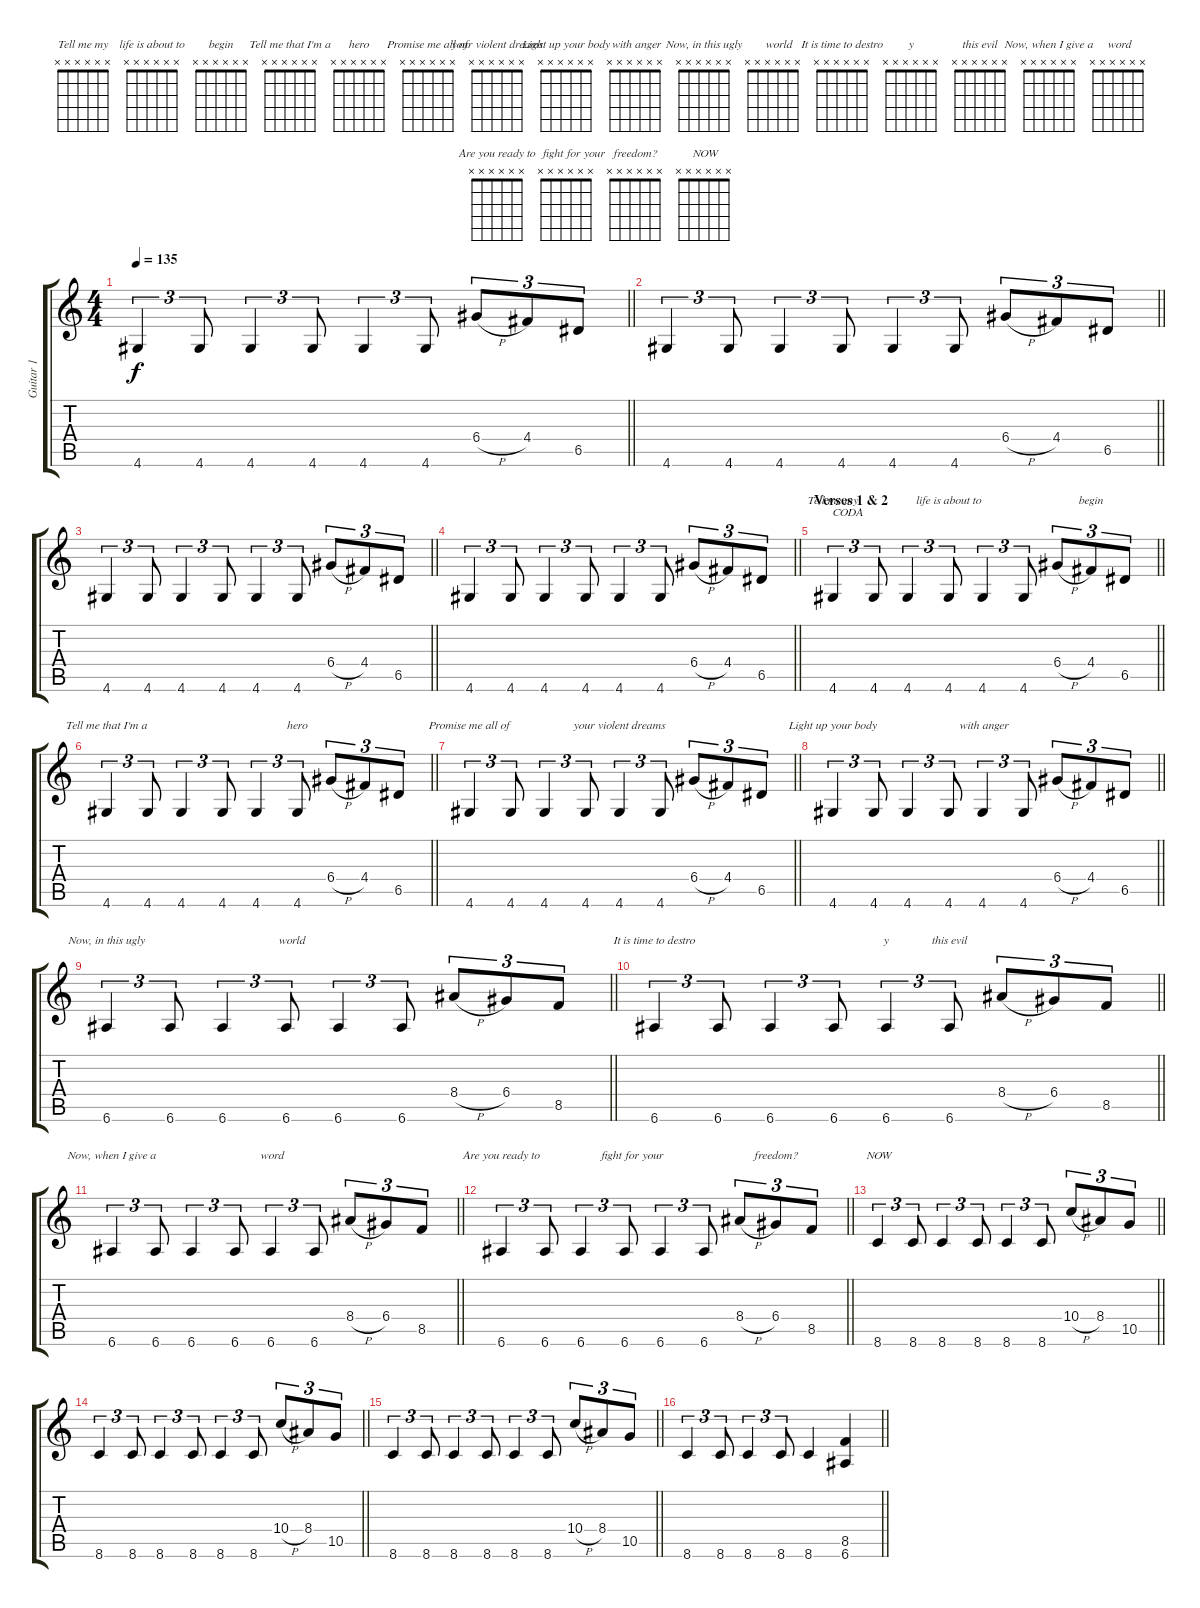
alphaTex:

\track ("Guitar 1" "Guitar 1") {instrument distortionguitar}
\staff {score tabs}
\tuning (E4 B3 G3 D3 A2 E2) {hide}
\chord ("Tell me my" x x x x x x)
\chord ("life is about to    " x x x x x x)
\chord ("begin" x x x x x x)
\chord ("Tell me that I'm a " x x x x x x)
\chord ("hero" x x x x x x)
\chord ("Promise me all of " x x x x x x)
\chord ("your violent dreams" x x x x x x)
\chord ("Light up your body " x x x x x x)
\chord (" with anger" x x x x x x)
\chord ("Now, in this ugly " x x x x x x)
\chord ("    world" x x x x x x)
\chord ("It is time to destro" x x x x x x)
\chord ("y" x x x x x x)
\chord ("this evil" x x x x x x)
\chord ("Now, when I give a " x x x x x x)
\chord (" word" x x x x x x)
\chord ("Are you ready to " x x x x x x)
\chord ("     fight for your " x x x x x x)
\chord ("freedom?" x x x x x x)
\chord (" NOW" x x x x x x)
\ts (4 4)
\tempo 135
\clef g2
\barLineRight lightlight
\ks c
4.6.4{tu (3 2) dy f} 4.6.8{tu (3 2)} 4.6.4{tu (3 2)} 4.6.8{tu (3 2)} 4.6.4{tu (3 2)} 4.6.8{tu (3 2)} 6.4{h}.8{tu (3 2)} 4.4.8{tu (3 2)} 6.5.8{tu (3 2)} |
\barLineRight lightlight
4.6.4{tu (3 2)} 4.6.8{tu (3 2)} 4.6.4{tu (3 2)} 4.6.8{tu (3 2)} 4.6.4{tu (3 2)} 4.6.8{tu (3 2)} 6.4{h}.8{tu (3 2)} 4.4.8{tu (3 2)} 6.5.8{tu (3 2)} |
\barLineRight lightlight
4.6.4{tu (3 2)} 4.6.8{tu (3 2)} 4.6.4{tu (3 2)} 4.6.8{tu (3 2)} 4.6.4{tu (3 2)} 4.6.8{tu (3 2)} 6.4{h}.8{tu (3 2)} 4.4.8{tu (3 2)} 6.5.8{tu (3 2)} |
\barLineRight lightlight
4.6.4{tu (3 2)} 4.6.8{tu (3 2)} 4.6.4{tu (3 2)} 4.6.8{tu (3 2)} 4.6.4{tu (3 2)} 4.6.8{tu (3 2)} 6.4{h}.8{tu (3 2)} 4.4.8{tu (3 2)} 6.5.8{tu (3 2)} |
\section ("" "Verses 1 & 2")
\barLineRight lightlight
4.6.4{tu (3 2) ch "Tell me my" txt "CODA"} 4.6.8{tu (3 2)} 4.6.4{tu (3 2)} 4.6.8{tu (3 2) ch "life is about to    "} 4.6.4{tu (3 2)} 4.6.8{tu (3 2)} 6.4{h}.8{tu (3 2)} 4.4.8{tu (3 2) ch "begin"} 6.5.8{tu (3 2)} |
\barLineRight lightlight
4.6.4{tu (3 2) ch "Tell me that I'm a "} 4.6.8{tu (3 2)} 4.6.4{tu (3 2)} 4.6.8{tu (3 2)} 4.6.4{tu (3 2)} 4.6.8{tu (3 2) ch "hero"} 6.4{h}.8{tu (3 2)} 4.4.8{tu (3 2)} 6.5.8{tu (3 2)} |
\barLineRight lightlight
4.6.4{tu (3 2) ch "Promise me all of "} 4.6.8{tu (3 2)} 4.6.4{tu (3 2)} 4.6.8{tu (3 2)} 4.6.4{tu (3 2) ch "your violent dreams"} 4.6.8{tu (3 2)} 6.4{h}.8{tu (3 2)} 4.4.8{tu (3 2)} 6.5.8{tu (3 2)} |
\barLineRight lightlight
4.6.4{tu (3 2) ch "Light up your body "} 4.6.8{tu (3 2)} 4.6.4{tu (3 2)} 4.6.8{tu (3 2)} 4.6.4{tu (3 2) ch " with anger"} 4.6.8{tu (3 2)} 6.4{h}.8{tu (3 2)} 4.4.8{tu (3 2)} 6.5.8{tu (3 2)} |
\barLineRight lightlight
6.6.4{tu (3 2) ch "Now, in this ugly "} 6.6.8{tu (3 2)} 6.6.4{tu (3 2)} 6.6.8{tu (3 2) ch "    world"} 6.6.4{tu (3 2)} 6.6.8{tu (3 2)} 8.4{h}.8{tu (3 2)} 6.4.8{tu (3 2)} 8.5.8{tu (3 2)} |
\barLineRight lightlight
6.6.4{tu (3 2) ch "It is time to destro"} 6.6.8{tu (3 2)} 6.6.4{tu (3 2)} 6.6.8{tu (3 2)} 6.6.4{tu (3 2) ch "y"} 6.6.8{tu (3 2) ch "this evil"} 8.4{h}.8{tu (3 2)} 6.4.8{tu (3 2)} 8.5.8{tu (3 2)} |
\barLineRight lightlight
6.6.4{tu (3 2) ch "Now, when I give a "} 6.6.8{tu (3 2)} 6.6.4{tu (3 2)} 6.6.8{tu (3 2)} 6.6.4{tu (3 2) ch " word"} 6.6.8{tu (3 2)} 8.4{h}.8{tu (3 2)} 6.4.8{tu (3 2)} 8.5.8{tu (3 2)} |
\barLineRight lightlight
6.6.4{tu (3 2) ch "Are you ready to "} 6.6.8{tu (3 2)} 6.6.4{tu (3 2)} 6.6.8{tu (3 2) ch "     fight for your "} 6.6.4{tu (3 2)} 6.6.8{tu (3 2)} 8.4{h}.8{tu (3 2)} 6.4.8{tu (3 2) ch "freedom?"} 8.5.8{tu (3 2)} |
\barLineRight lightlight
8.6.4{tu (3 2) ch " NOW"} 8.6.8{tu (3 2)} 8.6.4{tu (3 2)} 8.6.8{tu (3 2)} 8.6.4{tu (3 2)} 8.6.8{tu (3 2)} 10.4{h}.8{tu (3 2)} 8.4.8{tu (3 2)} 10.5.8{tu (3 2)} |
\barLineRight lightlight
8.6.4{tu (3 2)} 8.6.8{tu (3 2)} 8.6.4{tu (3 2)} 8.6.8{tu (3 2)} 8.6.4{tu (3 2)} 8.6.8{tu (3 2)} 10.4{h}.8{tu (3 2)} 8.4.8{tu (3 2)} 10.5.8{tu (3 2)} |
\barLineRight lightlight
8.6.4{tu (3 2)} 8.6.8{tu (3 2)} 8.6.4{tu (3 2)} 8.6.8{tu (3 2)} 8.6.4{tu (3 2)} 8.6.8{tu (3 2)} 10.4{h}.8{tu (3 2)} 8.4.8{tu (3 2)} 10.5.8{tu (3 2)} |
\barLineRight lightlight
8.6.4{tu (3 2)} 8.6.8{tu (3 2)} 8.6.4{tu (3 2)} 8.6.8{tu (3 2)} 8.6.4 (8.5 6.6).4
